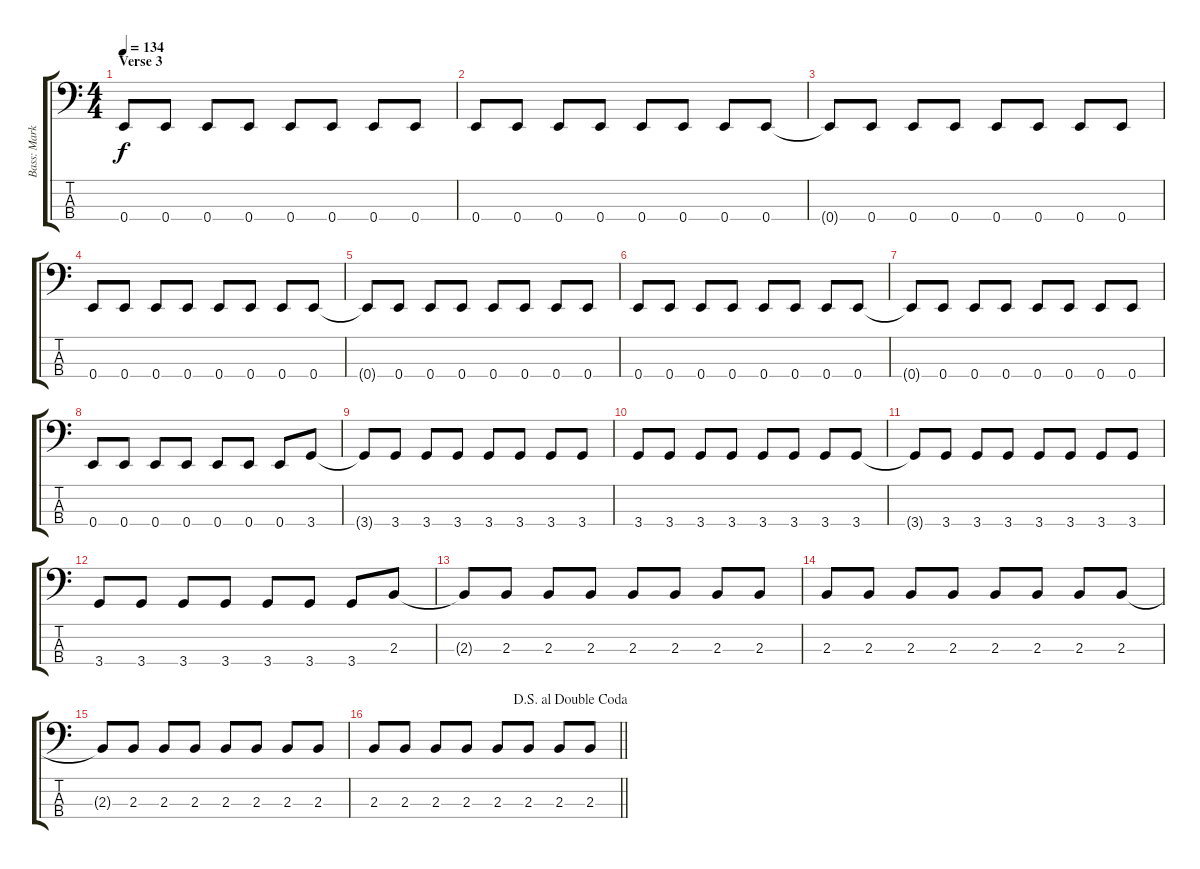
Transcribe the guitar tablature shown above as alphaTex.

\track ("Bass: Mark" "Bass: Mark") {instrument electricbasspick}
\staff {score tabs}
\tuning (G2 D2 A1 E1) {hide}
\ts (4 4)
\section ("" "Verse 3")
\tempo 134
\clef f4
\ks c
0.4{t}.8{dy f} 0.4.8 0.4.8 0.4.8 0.4.8 0.4.8 0.4.8 0.4.8 |
0.4.8 0.4.8 0.4.8 0.4.8 0.4.8 0.4.8 0.4.8 0.4.8 |
0.4{t}.8 0.4.8 0.4.8 0.4.8 0.4.8 0.4.8 0.4.8 0.4.8 |
0.4.8 0.4.8 0.4.8 0.4.8 0.4.8 0.4.8 0.4.8 0.4.8 |
0.4{t}.8 0.4.8 0.4.8 0.4.8 0.4.8 0.4.8 0.4.8 0.4.8 |
0.4.8 0.4.8 0.4.8 0.4.8 0.4.8 0.4.8 0.4.8 0.4.8 |
0.4{t}.8 0.4.8 0.4.8 0.4.8 0.4.8 0.4.8 0.4.8 0.4.8 |
0.4.8 0.4.8 0.4.8 0.4.8 0.4.8 0.4.8 0.4.8 3.4.8 |
3.4{t}.8 3.4.8 3.4.8 3.4.8 3.4.8 3.4.8 3.4.8 3.4.8 |
3.4.8 3.4.8 3.4.8 3.4.8 3.4.8 3.4.8 3.4.8 3.4.8 |
3.4{t}.8 3.4.8 3.4.8 3.4.8 3.4.8 3.4.8 3.4.8 3.4.8 |
3.4.8 3.4.8 3.4.8 3.4.8 3.4.8 3.4.8 3.4.8 2.3.8 |
2.3{t}.8 2.3.8 2.3.8 2.3.8 2.3.8 2.3.8 2.3.8 2.3.8 |
2.3.8 2.3.8 2.3.8 2.3.8 2.3.8 2.3.8 2.3.8 2.3.8 |
2.3{t}.8 2.3.8 2.3.8 2.3.8 2.3.8 2.3.8 2.3.8 2.3.8 |
\jump dalsegnoaldoublecoda
\barLineRight lightlight
2.3.8 2.3.8 2.3.8 2.3.8 2.3.8 2.3.8 2.3.8 2.3.8
